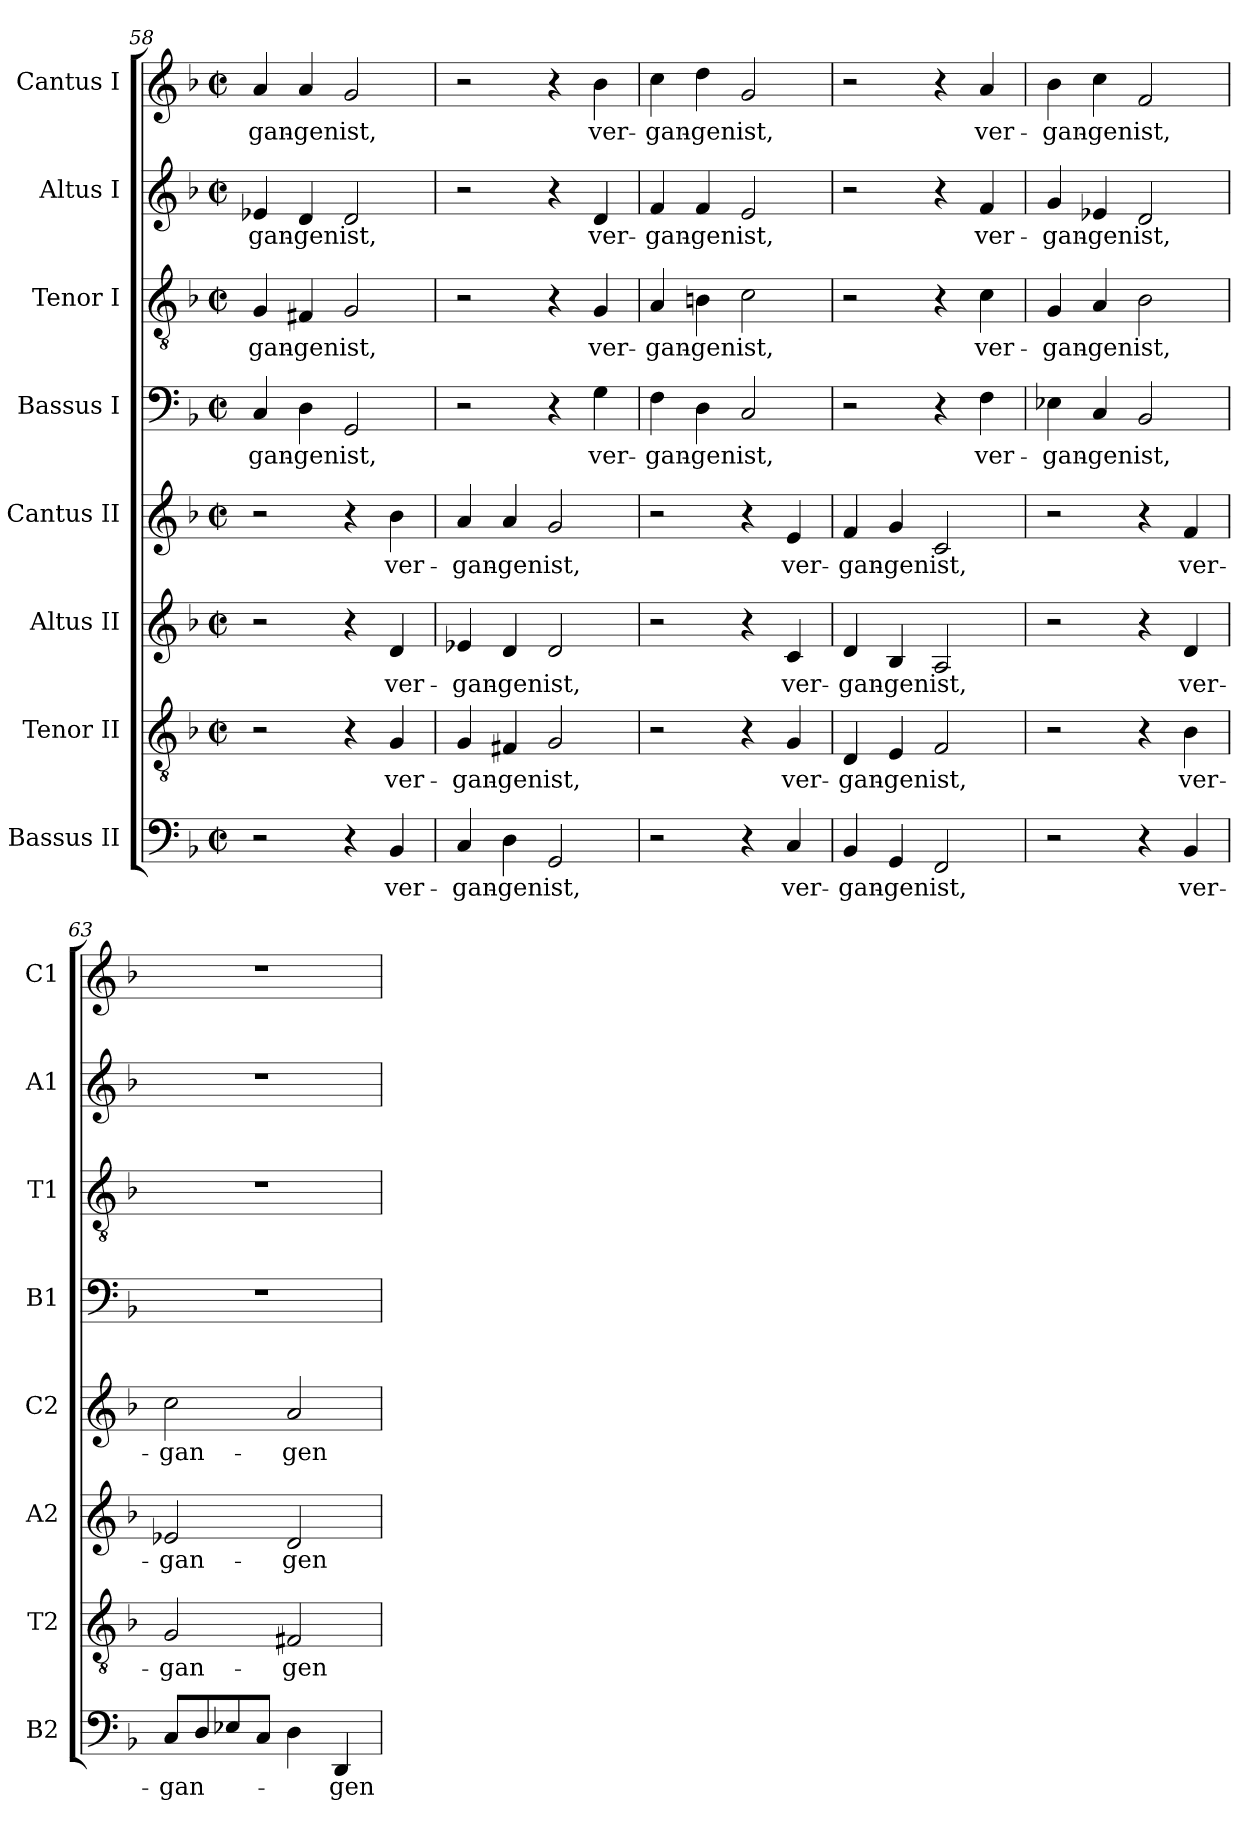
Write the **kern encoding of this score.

**kern	**text	**kern	**text	**kern	**text	**kern	**text	**kern	**text	**kern	**text	**kern	**text	**kern	**text
*part8	*part8	*part7	*part7	*part6	*part6	*part5	*part5	*part4	*part4	*part3	*part3	*part2	*part2	*part1	*part1
*staff8	*staff8	*staff7	*staff7	*staff6	*staff6	*staff5	*staff5	*staff4	*staff4	*staff3	*staff3	*staff2	*staff2	*staff1	*staff1
*I"Bassus II	*	*I"Tenor II	*	*I"Altus II	*	*I"Cantus II	*	*I"Bassus I	*	*I"Tenor I	*	*I"Altus I	*	*I"Cantus I	*
*I'B2	*	*I'T2	*	*I'A2	*	*I'C2	*	*I'B1	*	*I'T1	*	*I'A1	*	*I'C1	*
*clefF4	*	*clefGv2	*	*clefG2	*	*clefG2	*	*clefF4	*	*clefGv2	*	*clefG2	*	*clefG2	*
*k[b-]	*	*k[b-]	*	*k[b-]	*	*k[b-]	*	*k[b-]	*	*k[b-]	*	*k[b-]	*	*k[b-]	*
*F:	*	*F:	*	*F:	*	*F:	*	*F:	*	*F:	*	*F:	*	*F:	*
*M2/2	*	*M2/2	*	*M2/2	*	*M2/2	*	*M2/2	*	*M2/2	*	*M2/2	*	*M2/2	*
*met(c|)	*	*met(c|)	*	*met(c|)	*	*met(c|)	*	*met(c|)	*	*met(c|)	*	*met(c|)	*	*met(c|)	*
=58	=58	=58	=58	=58	=58	=58	=58	=58	=58	=58	=58	=58	=58	=58	=58
!	!	!	!	!	!	!	!	!	!LO:LY:b	!	!	!	!	!	!
!	!	!	!	!	!	!	!	!	!	!	!LO:LY:b	!	!	!	!
!	!	!	!	!	!	!	!	!	!	!	!	!	!LO:LY:b	!	!
!	!	!	!	!	!	!	!	!	!	!	!	!	!	!	!LO:LY:b
2r	.	2r	.	2r	.	2r	.	4C/	-gan-	4G/	-gan-	4e-X/	-gan-	4a/	-gan-
!	!	!	!	!	!	!	!	!	!LO:LY:b	!	!	!	!	!	!
!	!	!	!	!	!	!	!	!	!	!	!LO:LY:b	!	!	!	!
!	!	!	!	!	!	!	!	!	!	!	!	!	!LO:LY:b	!	!
!	!	!	!	!	!	!	!	!	!	!	!	!	!	!	!LO:LY:b
.	.	.	.	.	.	.	.	4D\	-gen	4F#X/	-gen	4d/	-gen	4a/	-gen
!	!	!	!	!	!	!	!	!	!LO:LY:b	!	!	!	!	!	!
!	!	!	!	!	!	!	!	!	!	!	!LO:LY:b	!	!	!	!
!	!	!	!	!	!	!	!	!	!	!	!	!	!LO:LY:b	!	!
!	!	!	!	!	!	!	!	!	!	!	!	!	!	!	!LO:LY:b
4r	.	4r	.	4r	.	4r	.	2GG/	ist,	2G/	ist,	2d/	ist,	2g/	ist,
!	!LO:LY:b	!	!	!	!	!	!	!	!	!	!	!	!	!	!
!	!	!	!LO:LY:b	!	!	!	!	!	!	!	!	!	!	!	!
!	!	!	!	!	!LO:LY:b	!	!	!	!	!	!	!	!	!	!
!	!	!	!	!	!	!	!LO:LY:b	!	!	!	!	!	!	!	!
4BB-/	ver-	4G/	ver-	4d/	ver-	4b-\	ver-	.	.	.	.	.	.	.	.
=59	=59	=59	=59	=59	=59	=59	=59	=59	=59	=59	=59	=59	=59	=59	=59
!	!LO:LY:b	!	!	!	!	!	!	!	!	!	!	!	!	!	!
!	!	!	!LO:LY:b	!	!	!	!	!	!	!	!	!	!	!	!
!	!	!	!	!	!LO:LY:b	!	!	!	!	!	!	!	!	!	!
!	!	!	!	!	!	!	!LO:LY:b	!	!	!	!	!	!	!	!
4C/	-gan-	4G/	-gan-	4e-X/	-gan-	4a/	-gan-	2r	.	2r	.	2r	.	2r	.
!	!LO:LY:b	!	!	!	!	!	!	!	!	!	!	!	!	!	!
!	!	!	!LO:LY:b	!	!	!	!	!	!	!	!	!	!	!	!
!	!	!	!	!	!LO:LY:b	!	!	!	!	!	!	!	!	!	!
!	!	!	!	!	!	!	!LO:LY:b	!	!	!	!	!	!	!	!
4D\	-gen	4F#X/	-gen	4d/	-gen	4a/	-gen	.	.	.	.	.	.	.	.
!	!LO:LY:b	!	!	!	!	!	!	!	!	!	!	!	!	!	!
!	!	!	!LO:LY:b	!	!	!	!	!	!	!	!	!	!	!	!
!	!	!	!	!	!LO:LY:b	!	!	!	!	!	!	!	!	!	!
!	!	!	!	!	!	!	!LO:LY:b	!	!	!	!	!	!	!	!
2GG/	ist,	2G/	ist,	2d/	ist,	2g/	ist,	4r	.	4r	.	4r	.	4r	.
!	!	!	!	!	!	!	!	!	!LO:LY:b	!	!	!	!	!	!
!	!	!	!	!	!	!	!	!	!	!	!LO:LY:b	!	!	!	!
!	!	!	!	!	!	!	!	!	!	!	!	!	!LO:LY:b	!	!
!	!	!	!	!	!	!	!	!	!	!	!	!	!	!	!LO:LY:b
.	.	.	.	.	.	.	.	4G\	ver-	4G/	ver-	4d/	ver-	4b-\	ver-
=60	=60	=60	=60	=60	=60	=60	=60	=60	=60	=60	=60	=60	=60	=60	=60
!	!	!	!	!	!	!	!	!	!LO:LY:b	!	!	!	!	!	!
!	!	!	!	!	!	!	!	!	!	!	!LO:LY:b	!	!	!	!
!	!	!	!	!	!	!	!	!	!	!	!	!	!LO:LY:b	!	!
!	!	!	!	!	!	!	!	!	!	!	!	!	!	!	!LO:LY:b
2r	.	2r	.	2r	.	2r	.	4F\	-gan-	4A/	-gan-	4f/	-gan-	4cc\	-gan-
!	!	!	!	!	!	!	!	!	!LO:LY:b	!	!	!	!	!	!
!	!	!	!	!	!	!	!	!	!	!	!LO:LY:b	!	!	!	!
!	!	!	!	!	!	!	!	!	!	!	!	!	!LO:LY:b	!	!
!	!	!	!	!	!	!	!	!	!	!	!	!	!	!	!LO:LY:b
.	.	.	.	.	.	.	.	4D\	-gen	4Bn\	-gen	4f/	-gen	4dd\	-gen
!	!	!	!	!	!	!	!	!	!LO:LY:b	!	!	!	!	!	!
!	!	!	!	!	!	!	!	!	!	!	!LO:LY:b	!	!	!	!
!	!	!	!	!	!	!	!	!	!	!	!	!	!LO:LY:b	!	!
!	!	!	!	!	!	!	!	!	!	!	!	!	!	!	!LO:LY:b
4r	.	4r	.	4r	.	4r	.	2C/	ist,	2c\	ist,	2e/	ist,	2g/	ist,
!	!LO:LY:b	!	!	!	!	!	!	!	!	!	!	!	!	!	!
!	!	!	!LO:LY:b	!	!	!	!	!	!	!	!	!	!	!	!
!	!	!	!	!	!LO:LY:b	!	!	!	!	!	!	!	!	!	!
!	!	!	!	!	!	!	!LO:LY:b	!	!	!	!	!	!	!	!
4C/	ver-	4G/	ver-	4c/	ver-	4e/	ver-	.	.	.	.	.	.	.	.
=61	=61	=61	=61	=61	=61	=61	=61	=61	=61	=61	=61	=61	=61	=61	=61
!	!LO:LY:b	!	!	!	!	!	!	!	!	!	!	!	!	!	!
!	!	!	!LO:LY:b	!	!	!	!	!	!	!	!	!	!	!	!
!	!	!	!	!	!LO:LY:b	!	!	!	!	!	!	!	!	!	!
!	!	!	!	!	!	!	!LO:LY:b	!	!	!	!	!	!	!	!
4BB-/	-gan-	4D/	-gan-	4d/	-gan-	4f/	-gan-	2r	.	2r	.	2r	.	2r	.
!	!LO:LY:b	!	!	!	!	!	!	!	!	!	!	!	!	!	!
!	!	!	!LO:LY:b	!	!	!	!	!	!	!	!	!	!	!	!
!	!	!	!	!	!LO:LY:b	!	!	!	!	!	!	!	!	!	!
!	!	!	!	!	!	!	!LO:LY:b	!	!	!	!	!	!	!	!
4GG/	-gen	4E/	-gen	4B-/	-gen	4g/	-gen	.	.	.	.	.	.	.	.
!	!LO:LY:b	!	!	!	!	!	!	!	!	!	!	!	!	!	!
!	!	!	!LO:LY:b	!	!	!	!	!	!	!	!	!	!	!	!
!	!	!	!	!	!LO:LY:b	!	!	!	!	!	!	!	!	!	!
!	!	!	!	!	!	!	!LO:LY:b	!	!	!	!	!	!	!	!
2FF/	ist,	2F/	ist,	2A/	ist,	2c/	ist,	4r	.	4r	.	4r	.	4r	.
!	!	!	!	!	!	!	!	!	!LO:LY:b	!	!	!	!	!	!
!	!	!	!	!	!	!	!	!	!	!	!LO:LY:b	!	!	!	!
!	!	!	!	!	!	!	!	!	!	!	!	!	!LO:LY:b	!	!
!	!	!	!	!	!	!	!	!	!	!	!	!	!	!	!LO:LY:b
.	.	.	.	.	.	.	.	4F\	ver-	4c\	ver-	4f/	ver-	4a/	ver-
!!LO:LB:g=z
=62	=62	=62	=62	=62	=62	=62	=62	=62	=62	=62	=62	=62	=62	=62	=62
!	!	!	!	!	!	!	!	!	!LO:LY:b	!	!	!	!	!	!
!	!	!	!	!	!	!	!	!	!	!	!LO:LY:b	!	!	!	!
!	!	!	!	!	!	!	!	!	!	!	!	!	!LO:LY:b	!	!
!	!	!	!	!	!	!	!	!	!	!	!	!	!	!	!LO:LY:b
2r	.	2r	.	2r	.	2r	.	4E-X\	-gan-	4G/	-gan-	4g/	-gan-	4b-\	-gan-
!	!	!	!	!	!	!	!	!	!LO:LY:b	!	!	!	!	!	!
!	!	!	!	!	!	!	!	!	!	!	!LO:LY:b	!	!	!	!
!	!	!	!	!	!	!	!	!	!	!	!	!	!LO:LY:b	!	!
!	!	!	!	!	!	!	!	!	!	!	!	!	!	!	!LO:LY:b
.	.	.	.	.	.	.	.	4C/	-gen	4A/	-gen	4e-X/	-gen	4cc\	-gen
!	!	!	!	!	!	!	!	!	!LO:LY:b	!	!	!	!	!	!
!	!	!	!	!	!	!	!	!	!	!	!LO:LY:b	!	!	!	!
!	!	!	!	!	!	!	!	!	!	!	!	!	!LO:LY:b	!	!
!	!	!	!	!	!	!	!	!	!	!	!	!	!	!	!LO:LY:b
4r	.	4r	.	4r	.	4r	.	2BB-/	ist,	2B-\	ist,	2d/	ist,	2f/	ist,
!	!LO:LY:b	!	!	!	!	!	!	!	!	!	!	!	!	!	!
!	!	!	!LO:LY:b	!	!	!	!	!	!	!	!	!	!	!	!
!	!	!	!	!	!LO:LY:b	!	!	!	!	!	!	!	!	!	!
!	!	!	!	!	!	!	!LO:LY:b	!	!	!	!	!	!	!	!
4BB-/	ver-	4B-\	ver-	4d/	ver-	4f/	ver-	.	.	.	.	.	.	.	.
=63	=63	=63	=63	=63	=63	=63	=63	=63	=63	=63	=63	=63	=63	=63	=63
!	!LO:LY:b	!	!	!	!	!	!	!	!	!	!	!	!	!	!
!	!	!	!LO:LY:b	!	!	!	!	!	!	!	!	!	!	!	!
!	!	!	!	!	!LO:LY:b	!	!	!	!	!	!	!	!	!	!
!	!	!	!	!	!	!	!LO:LY:b	!	!	!	!	!	!	!	!
8C/L	-gan-	2G/	-gan-	2e-X/	-gan-	2cc\	-gan-	1r	.	1r	.	1r	.	1r	.
8D/	.	.	.	.	.	.	.	.	.	.	.	.	.	.	.
8E-X/	.	.	.	.	.	.	.	.	.	.	.	.	.	.	.
8C/J	.	.	.	.	.	.	.	.	.	.	.	.	.	.	.
!	!	!	!LO:LY:b	!	!	!	!	!	!	!	!	!	!	!	!
!	!	!	!	!	!LO:LY:b	!	!	!	!	!	!	!	!	!	!
!	!	!	!	!	!	!	!LO:LY:b	!	!	!	!	!	!	!	!
4D\	.	2F#X/	-gen	2d/	-gen	2a/	-gen	.	.	.	.	.	.	.	.
!	!LO:LY:b	!	!	!	!	!	!	!	!	!	!	!	!	!	!
4DD/	-gen	.	.	.	.	.	.	.	.	.	.	.	.	.	.
=	=	=	=	=	=	=	=	=	=	=	=	=	=	=	=
*-	*-	*-	*-	*-	*-	*-	*-	*-	*-	*-	*-	*-	*-	*-	*-
